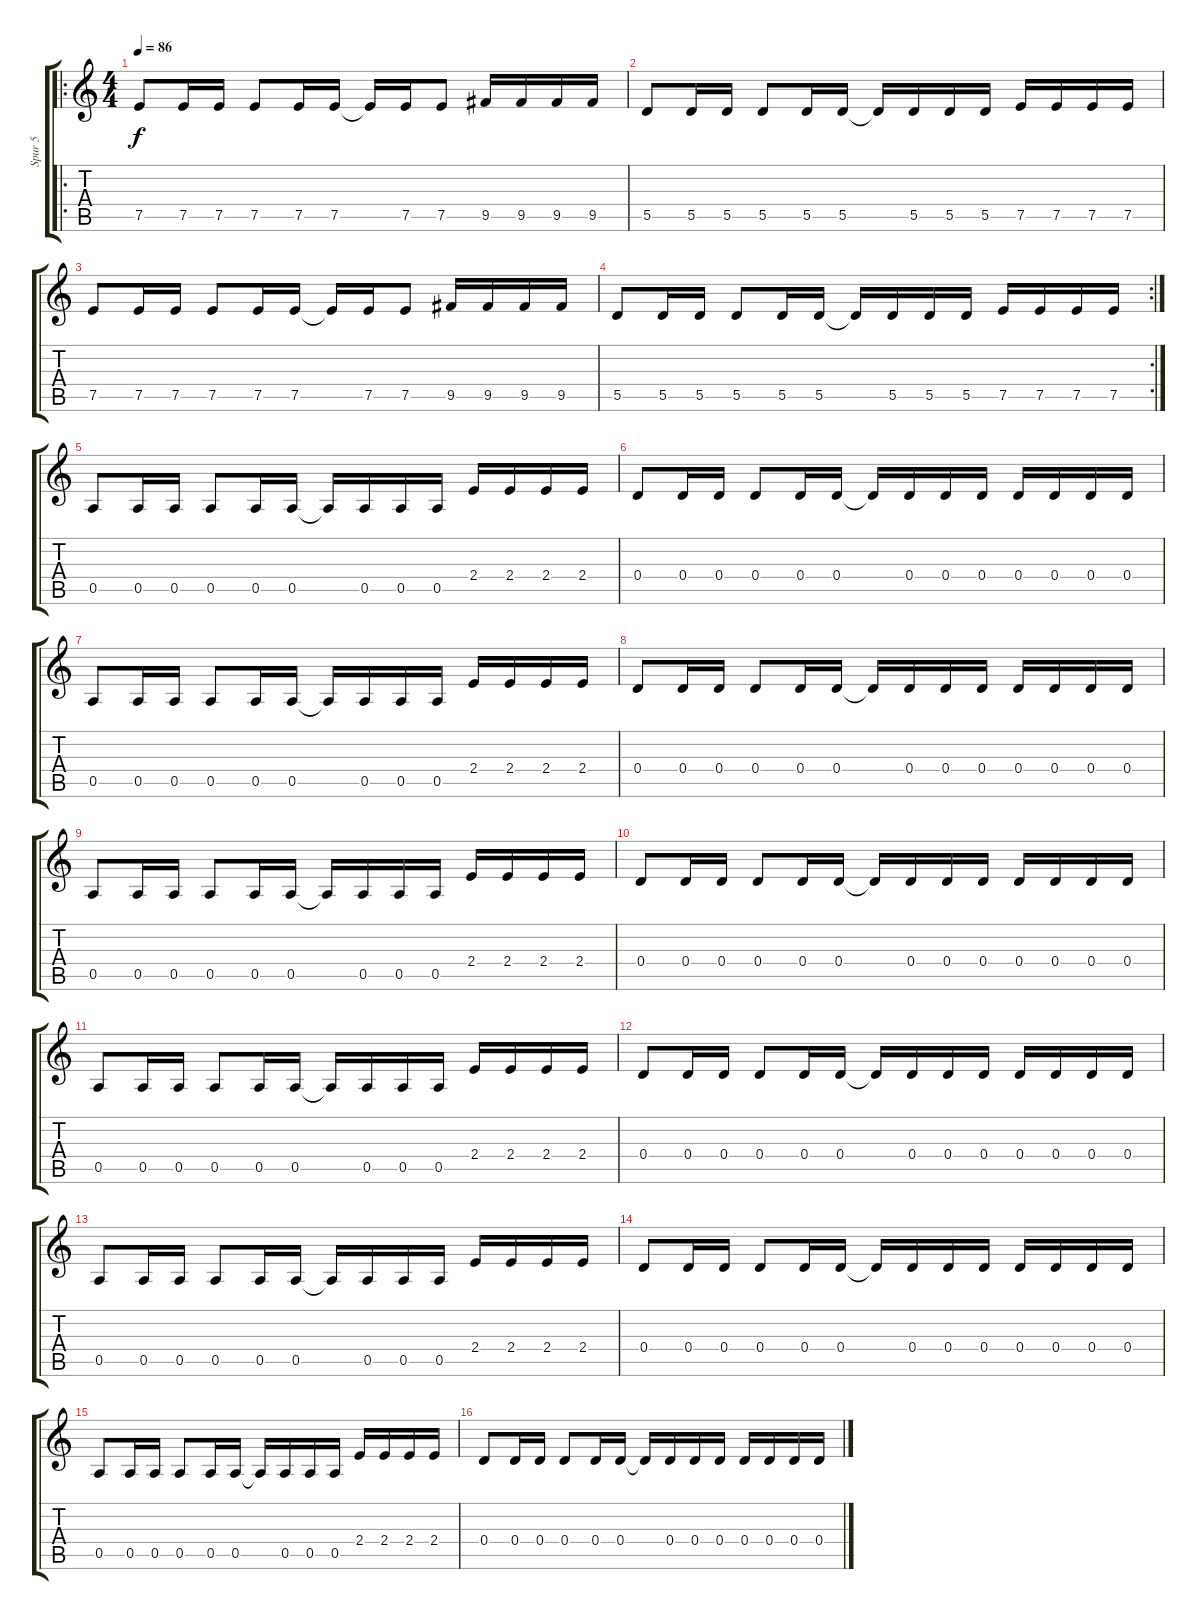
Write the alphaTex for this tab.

\track ("Spur 5" "Spur 5") {instrument electricbassfinger}
\staff {score tabs}
\tuning (E4 B3 G3 D3 A2 E2) {hide}
\ro
\ts (4 4)
\tempo 86
\clef g2
\ks c
7.5.8{dy f} 7.5.16 7.5.16 7.5.8 7.5.16 7.5.16 7.5{t}.16 7.5.16 7.5.8 9.5.16 9.5.16 9.5.16 9.5.16 |
5.5.8 5.5.16 5.5.16 5.5.8 5.5.16 5.5.16 5.5{t}.16 5.5.16 5.5.16 5.5.16 7.5.16 7.5.16 7.5.16 7.5.16 |
7.5.8 7.5.16 7.5.16 7.5.8 7.5.16 7.5.16 7.5{t}.16 7.5.16 7.5.8 9.5.16 9.5.16 9.5.16 9.5.16 |
\rc 2
5.5.8 5.5.16 5.5.16 5.5.8 5.5.16 5.5.16 5.5{t}.16 5.5.16 5.5.16 5.5.16 7.5.16 7.5.16 7.5.16 7.5.16 |
0.5.8 0.5.16 0.5.16 0.5.8 0.5.16 0.5.16 0.5{t}.16 0.5.16 0.5.16 0.5.16 2.4.16 2.4.16 2.4.16 2.4.16 |
0.4.8 0.4.16 0.4.16 0.4.8 0.4.16 0.4.16 0.4{t}.16 0.4.16 0.4.16 0.4.16 0.4.16 0.4.16 0.4.16 0.4.16 |
0.5.8 0.5.16 0.5.16 0.5.8 0.5.16 0.5.16 0.5{t}.16 0.5.16 0.5.16 0.5.16 2.4.16 2.4.16 2.4.16 2.4.16 |
0.4.8 0.4.16 0.4.16 0.4.8 0.4.16 0.4.16 0.4{t}.16 0.4.16 0.4.16 0.4.16 0.4.16 0.4.16 0.4.16 0.4.16 |
0.5.8 0.5.16 0.5.16 0.5.8 0.5.16 0.5.16 0.5{t}.16 0.5.16 0.5.16 0.5.16 2.4.16 2.4.16 2.4.16 2.4.16 |
0.4.8 0.4.16 0.4.16 0.4.8 0.4.16 0.4.16 0.4{t}.16 0.4.16 0.4.16 0.4.16 0.4.16 0.4.16 0.4.16 0.4.16 |
0.5.8 0.5.16 0.5.16 0.5.8 0.5.16 0.5.16 0.5{t}.16 0.5.16 0.5.16 0.5.16 2.4.16 2.4.16 2.4.16 2.4.16 |
0.4.8 0.4.16 0.4.16 0.4.8 0.4.16 0.4.16 0.4{t}.16 0.4.16 0.4.16 0.4.16 0.4.16 0.4.16 0.4.16 0.4.16 |
0.5.8 0.5.16 0.5.16 0.5.8 0.5.16 0.5.16 0.5{t}.16 0.5.16 0.5.16 0.5.16 2.4.16 2.4.16 2.4.16 2.4.16 |
0.4.8 0.4.16 0.4.16 0.4.8 0.4.16 0.4.16 0.4{t}.16 0.4.16 0.4.16 0.4.16 0.4.16 0.4.16 0.4.16 0.4.16 |
0.5.8 0.5.16 0.5.16 0.5.8 0.5.16 0.5.16 0.5{t}.16 0.5.16 0.5.16 0.5.16 2.4.16 2.4.16 2.4.16 2.4.16 |
0.4.8 0.4.16 0.4.16 0.4.8 0.4.16 0.4.16 0.4{t}.16 0.4.16 0.4.16 0.4.16 0.4.16 0.4.16 0.4.16 0.4.16
